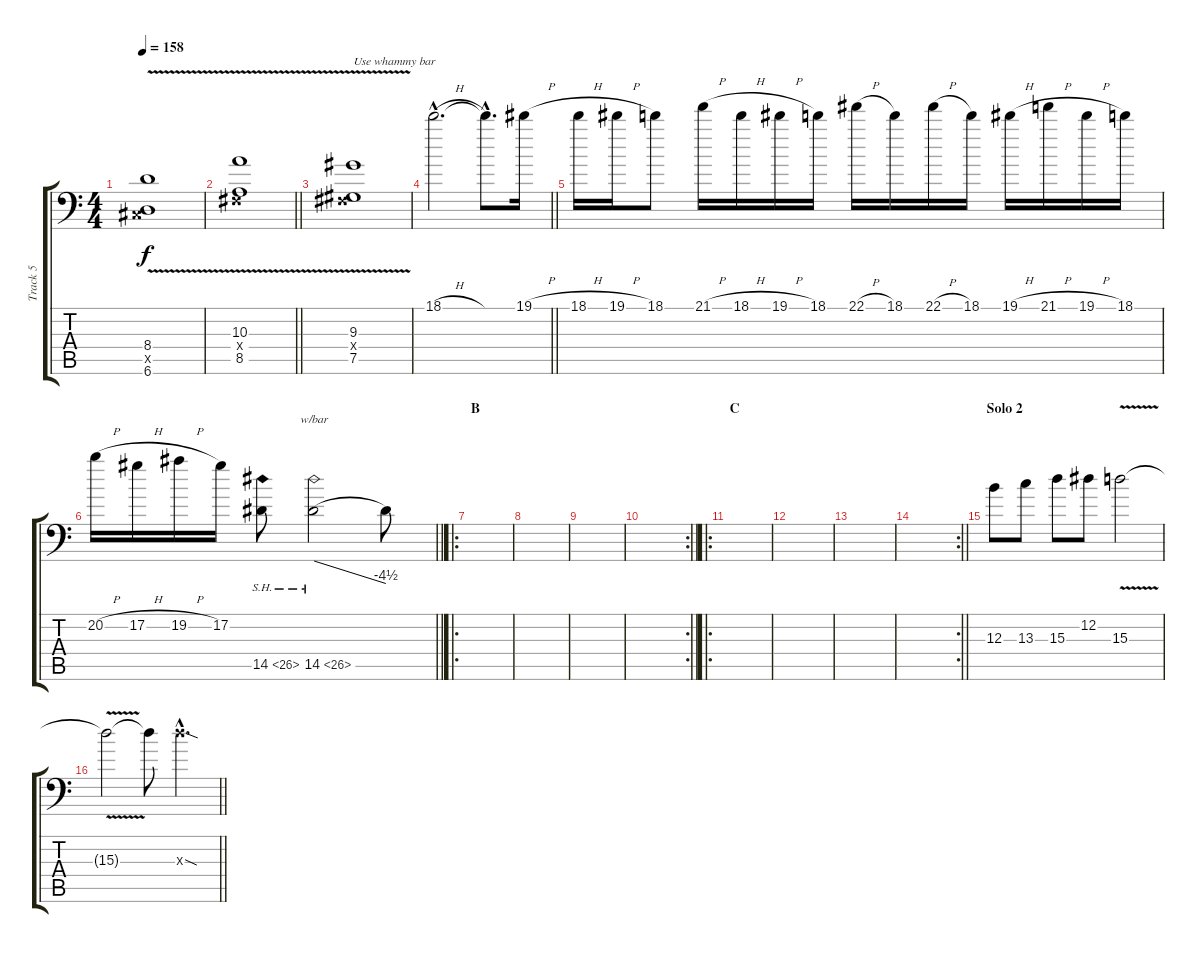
\track ("Track 5" "Track 5") {instrument distortionguitar}
\staff {score tabs}
\tuning (Ab3 Eb3 B2 Gb2 Db2 Ab1) {hide}
\ts (4 4)
\tempo 158
\clef f4
\ks c
(8.4{v} 0.5{x} 6.6{v}).1{dy f} |
\barLineRight lightlight
(10.3{v} 0.4{x} 8.5{v}).1 |
(9.3{v} 0.4{x} 7.5{v}).1{txt "Use whammy bar"} |
\barLineRight lightlight
18.1{h hac}.2{d} 18.1{hac t}.8{d} 19.1{h}.16 |
18.1{h}.16 19.1{h}.16 18.1.8 21.1{h}.16 18.1{h}.16 19.1{h}.16 18.1.16 22.1{h}.16 18.1.16 22.1{h}.16 18.1.16 19.1{h}.16 21.1{h}.16 19.1{h}.16 18.1.16 |
\barLineRight lightlight
20.2{h}.16 17.2{h}.16 19.2{h}.16 17.2.16 14.5{sh 12}.8 14.5{sh 12}.2{tbe (dive default 0 0 60 -18)} 14.5{t}.8 |
\ro
\section ("" "B")
|
|
|
\rc 2
\barLineRight lightlight
|
\ro
\section ("" "C")
|
|
|
\rc 2
\barLineRight lightlight
|
\section ("" "Solo 2")
12.3.8 13.3.8 15.3.8 12.2.8 15.3{v}.2 |
\barLineRight lightlight
15.3{t}.2 15.3{t}.8 15.3{sod hac x}.4{d}
